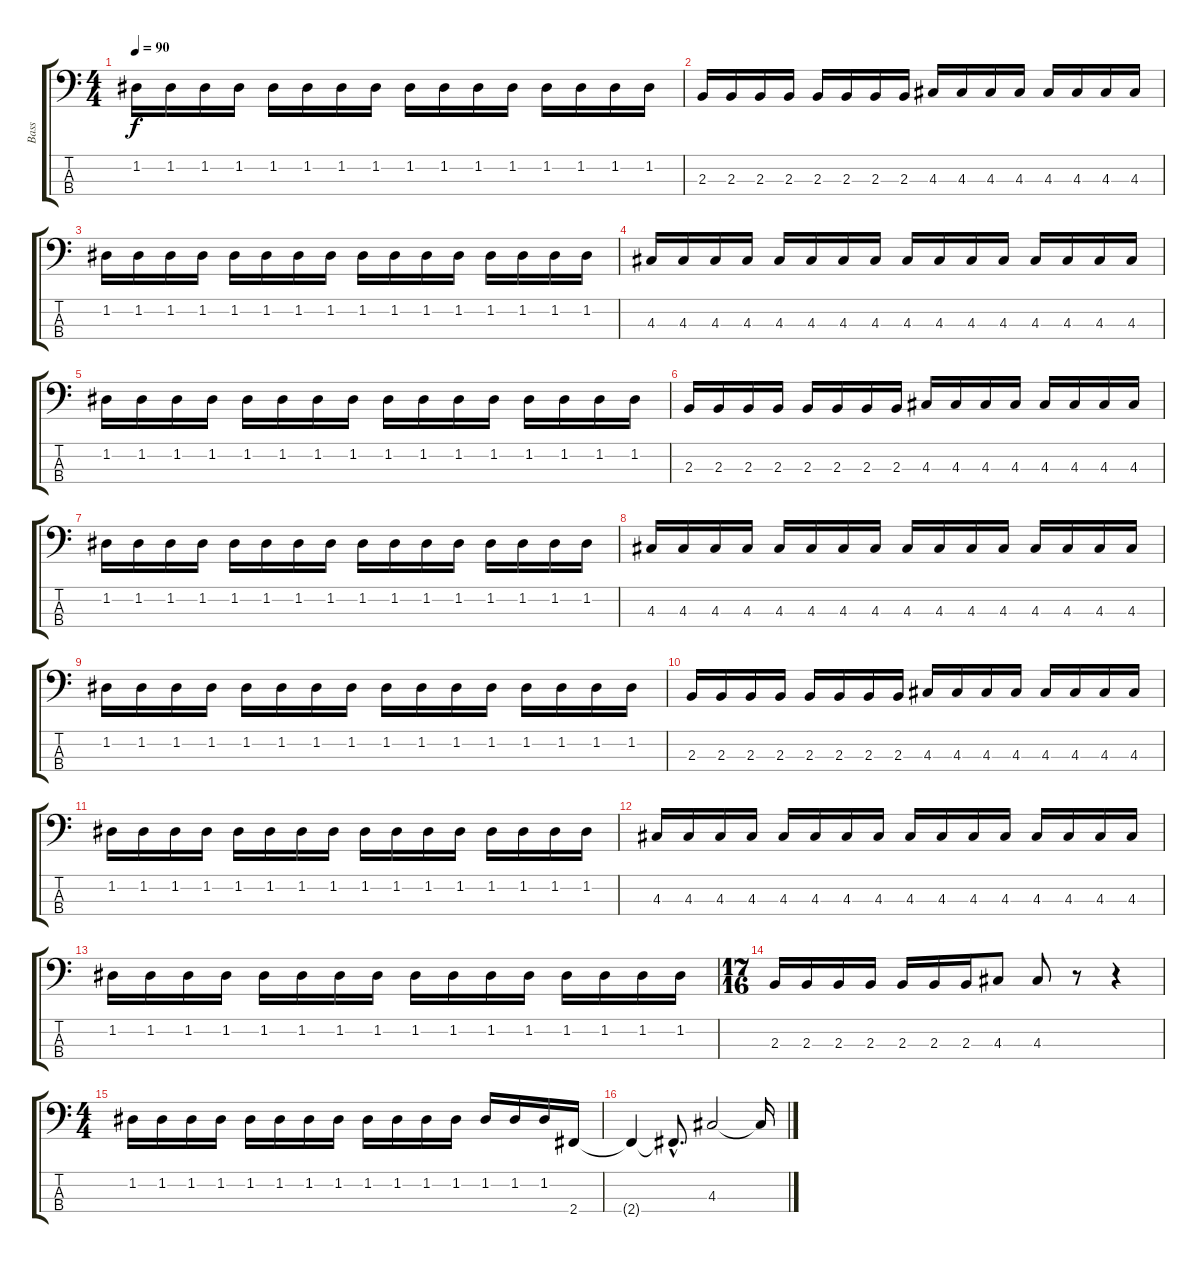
\track ("Bass" "Bass") {instrument electricbassfinger}
\staff {score tabs}
\tuning (G2 D2 A1 E1) {hide}
\ts (4 4)
\tempo 90
\clef f4
\ks c
1.2.16{dy f} 1.2.16 1.2.16 1.2.16 1.2.16 1.2.16 1.2.16 1.2.16 1.2.16 1.2.16 1.2.16 1.2.16 1.2.16 1.2.16 1.2.16 1.2.16 |
2.3.16 2.3.16 2.3.16 2.3.16 2.3.16 2.3.16 2.3.16 2.3.16 4.3.16 4.3.16 4.3.16 4.3.16 4.3.16 4.3.16 4.3.16 4.3.16 |
1.2.16 1.2.16 1.2.16 1.2.16 1.2.16 1.2.16 1.2.16 1.2.16 1.2.16 1.2.16 1.2.16 1.2.16 1.2.16 1.2.16 1.2.16 1.2.16 |
4.3.16 4.3.16 4.3.16 4.3.16 4.3.16 4.3.16 4.3.16 4.3.16 4.3.16 4.3.16 4.3.16 4.3.16 4.3.16 4.3.16 4.3.16 4.3.16 |
1.2.16 1.2.16 1.2.16 1.2.16 1.2.16 1.2.16 1.2.16 1.2.16 1.2.16 1.2.16 1.2.16 1.2.16 1.2.16 1.2.16 1.2.16 1.2.16 |
2.3.16 2.3.16 2.3.16 2.3.16 2.3.16 2.3.16 2.3.16 2.3.16 4.3.16 4.3.16 4.3.16 4.3.16 4.3.16 4.3.16 4.3.16 4.3.16 |
1.2.16 1.2.16 1.2.16 1.2.16 1.2.16 1.2.16 1.2.16 1.2.16 1.2.16 1.2.16 1.2.16 1.2.16 1.2.16 1.2.16 1.2.16 1.2.16 |
4.3.16 4.3.16 4.3.16 4.3.16 4.3.16 4.3.16 4.3.16 4.3.16 4.3.16 4.3.16 4.3.16 4.3.16 4.3.16 4.3.16 4.3.16 4.3.16 |
1.2.16 1.2.16 1.2.16 1.2.16 1.2.16 1.2.16 1.2.16 1.2.16 1.2.16 1.2.16 1.2.16 1.2.16 1.2.16 1.2.16 1.2.16 1.2.16 |
2.3.16 2.3.16 2.3.16 2.3.16 2.3.16 2.3.16 2.3.16 2.3.16 4.3.16 4.3.16 4.3.16 4.3.16 4.3.16 4.3.16 4.3.16 4.3.16 |
1.2.16 1.2.16 1.2.16 1.2.16 1.2.16 1.2.16 1.2.16 1.2.16 1.2.16 1.2.16 1.2.16 1.2.16 1.2.16 1.2.16 1.2.16 1.2.16 |
4.3.16 4.3.16 4.3.16 4.3.16 4.3.16 4.3.16 4.3.16 4.3.16 4.3.16 4.3.16 4.3.16 4.3.16 4.3.16 4.3.16 4.3.16 4.3.16 |
1.2.16 1.2.16 1.2.16 1.2.16 1.2.16 1.2.16 1.2.16 1.2.16 1.2.16 1.2.16 1.2.16 1.2.16 1.2.16 1.2.16 1.2.16 1.2.16 |
\ts (17 16)
2.3.16 2.3.16 2.3.16 2.3.16 2.3.16 2.3.16 2.3.16 4.3.8 4.3.8 r.8 r.4 |
\ts (4 4)
1.2.16 1.2.16 1.2.16 1.2.16 1.2.16 1.2.16 1.2.16 1.2.16 1.2.16 1.2.16 1.2.16 1.2.16 1.2.16 1.2.16 1.2.16 2.4.16 |
2.4{t}.4 2.4{hac t}.8{d} 4.3.2 4.3{t}.16
